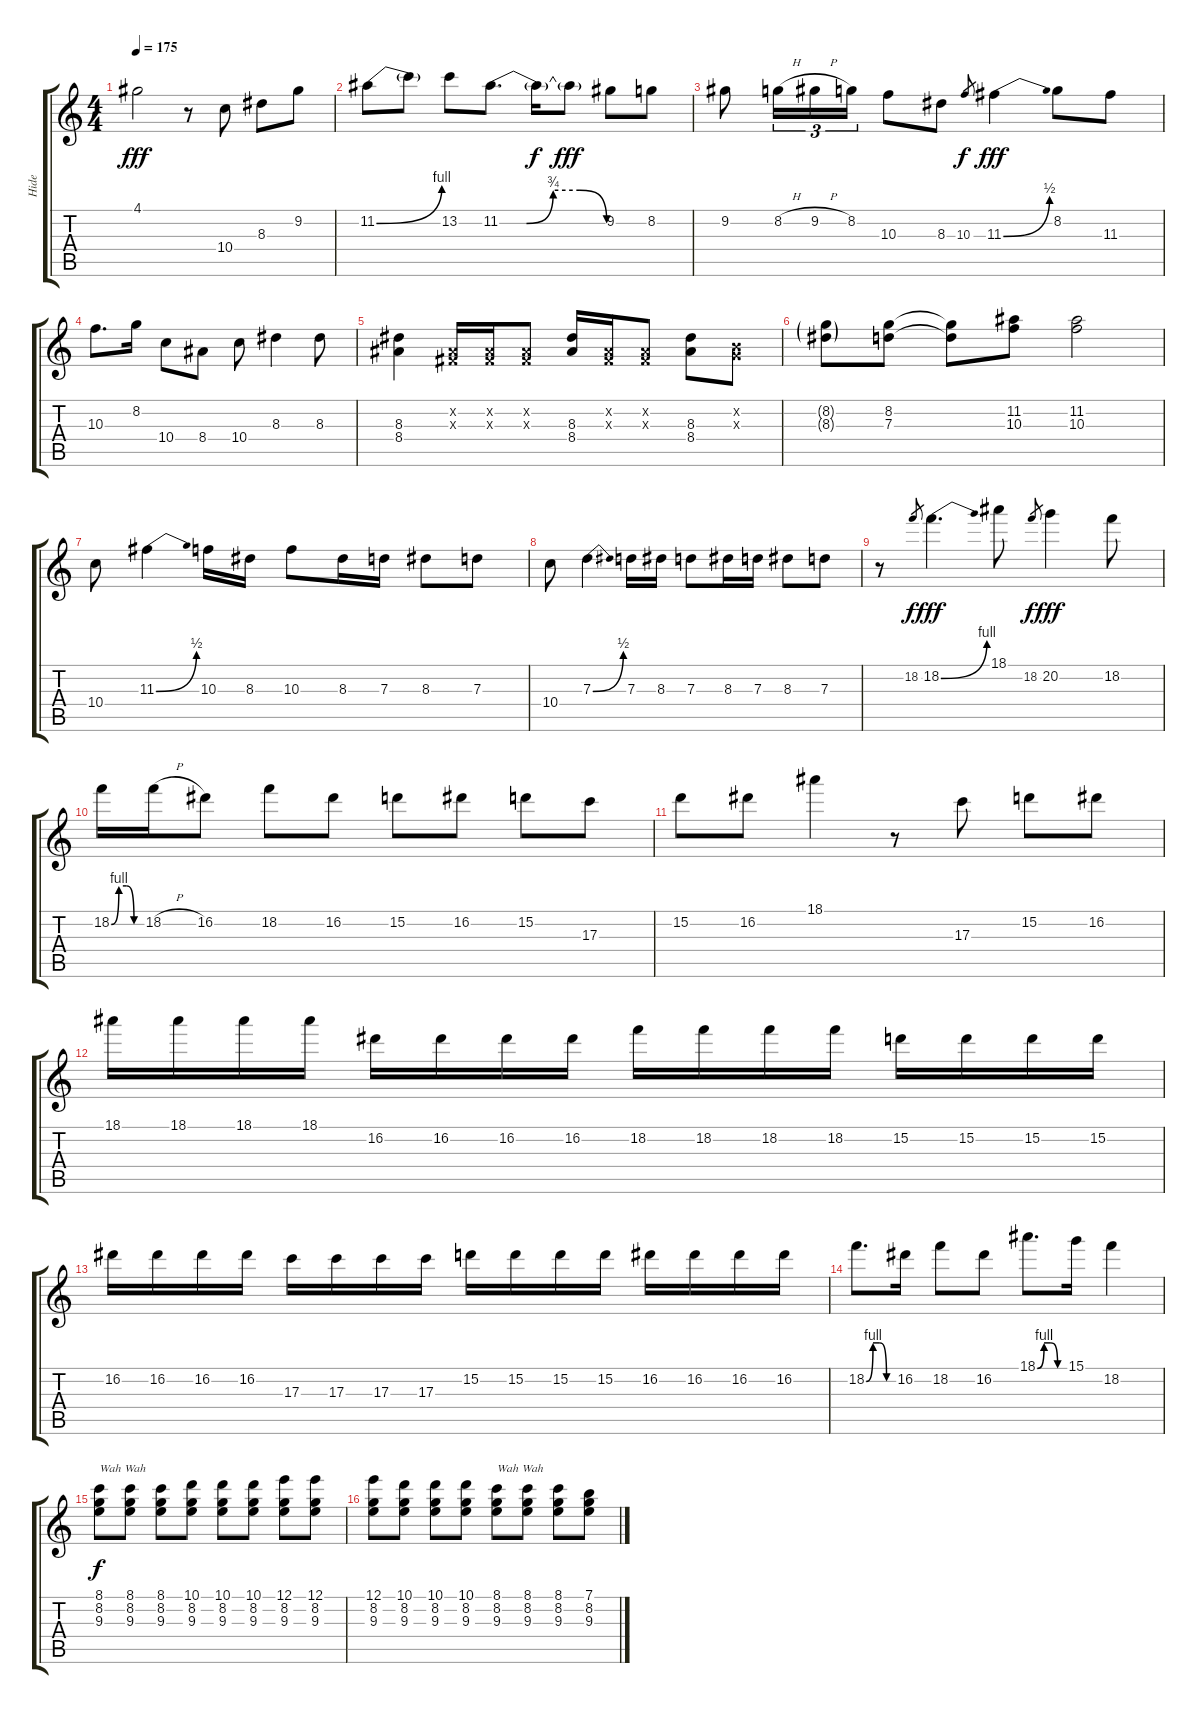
\track ("Hide" "Hide") {instrument distortionguitar}
\staff {score tabs}
\tuning (E4 B3 G3 D3 A2 E2) {hide}
\ts (4 4)
\tempo 175
\clef g2
\ks c
4.1.2{dy fff} r.8 10.4.8 8.3.8 9.2.8 |
11.2{be (bend 0 0 60 4)}.8 11.2{t}.8 13.2.8 11.2{be (custom 0 0 15 0 30 3 45 3 60 0)}.8{d} 11.2{t}.16{dy f} 11.2{t}.8{dy fff} 9.2.8 8.2.8 |
9.2.8 8.2{h}.16{tu (3 2)} 9.2{h}.16{tu (3 2)} 8.2.16{tu (3 2)} 10.3.8 8.3.8 10.3.8{gr dy f} 11.3{be (bend 0 0 60 2)}.4{dy fff} 8.2.8 11.3.8 |
10.3.8{d} 8.2.16 10.4.8 8.4.8 10.4.8 8.3.4 8.3.8 |
(8.3 8.4).4 (-1.2{x} -1.3{x}).16 (-1.2{x} -1.3{x}).16 (-1.2{x} -1.3{x}).8 (8.3 8.4).16 (-1.2{x} -1.3{x}).16 (-1.2{x} -1.3{x}).8 (8.3 8.4).8 (0.2{x} 0.3{x}).8 |
(8.2{g} 8.3{g}).8 (8.2 7.3).8 (8.2{t} 7.3{t}).8 (11.2 10.3).8 (11.2 10.3).2 |
10.4.8 11.3{be (bend 0 0 60 2)}.4 10.3.16 8.3.16 10.3.8 8.3.16 7.3.16 8.3.8 7.3.8 |
10.4.8 7.3{be (bend 0 0 60 2)}.4 7.3.16 8.3.16 7.3.8 8.3.16 7.3.16 8.3.8 7.3.8 |
r.8 18.2.8{gr dy f} 18.2{be (bend 0 0 60 4)}.4{d dy fff} 18.1.8 18.2.8{gr dy f} 20.2.4{dy fff} 18.2.8 |
18.2{be (custom 0 0 15 4 30 4 45 0 60 0)}.16 18.2{h}.16 16.2.8 18.2.8 16.2.8 15.2.8 16.2.8 15.2.8 17.3.8 |
15.2.8 16.2.8 18.1.4 r.8 17.3.8 15.2.8 16.2.8 |
18.1.16 18.1.16 18.1.16 18.1.16 16.2.16 16.2.16 16.2.16 16.2.16 18.2.16 18.2.16 18.2.16 18.2.16 15.2.16 15.2.16 15.2.16 15.2.16 |
16.2.16 16.2.16 16.2.16 16.2.16 17.3.16 17.3.16 17.3.16 17.3.16 15.2.16 15.2.16 15.2.16 15.2.16 16.2.16 16.2.16 16.2.16 16.2.16 |
18.2{be (custom 0 0 15 4 30 4 45 0 60 0)}.8{d} 16.2.16 18.2.8 16.2.8 18.1{be (custom 0 0 15 4 30 4 45 0 60 0)}.8{d} 15.1.16 18.2.4 |
(8.1 8.2 9.3).8{txt "Wah Wah" dy f} (8.1 8.2 9.3).8 (8.1 8.2 9.3).8 (10.1 8.2 9.3).8 (10.1 8.2 9.3).8 (10.1 8.2 9.3).8 (12.1 8.2 9.3).8 (12.1 8.2 9.3).8 |
(12.1 8.2 9.3).8 (10.1 8.2 9.3).8 (10.1 8.2 9.3).8 (10.1 8.2 9.3).8 (8.1 8.2 9.3).8{txt "Wah Wah"} (8.1 8.2 9.3).8 (8.1 8.2 9.3).8 (7.1 8.2 9.3).8
